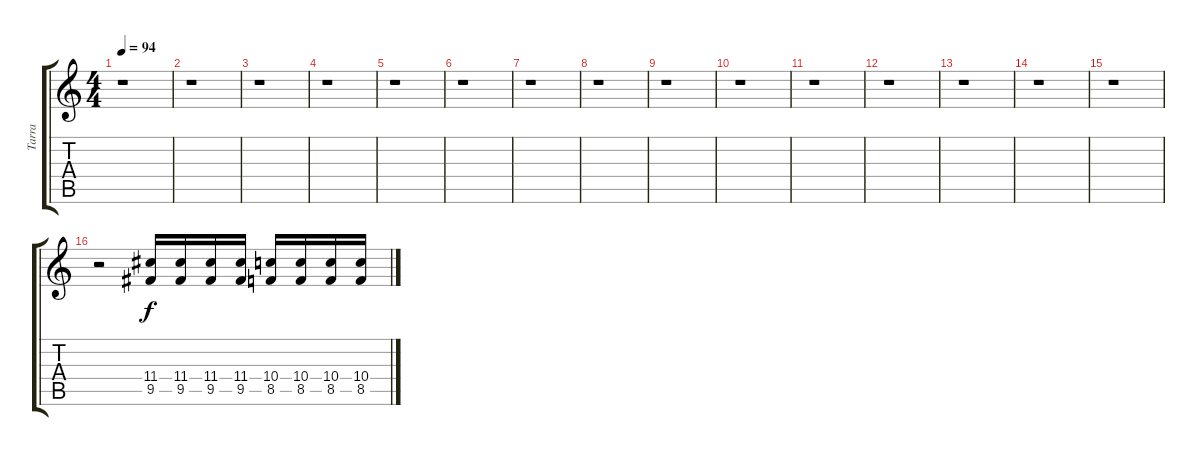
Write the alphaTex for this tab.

\track ("Tarra" "Tarra") {instrument distortionguitar}
\staff {score tabs}
\tuning (E4 B3 G3 D3 A2 E2) {hide}
\ts (4 4)
\tempo 94
\clef g2
\ks c
r.1{dy f instrument distortionguitar} |
r.1 |
r.1 |
r.1 |
r.1 |
r.1 |
r.1 |
r.1 |
r.1 |
r.1 |
r.1 |
r.1 |
r.1 |
r.1 |
r.1 |
r.2 (11.4 9.5).16 (11.4 9.5).16 (11.4 9.5).16 (11.4 9.5).16 (10.4 8.5).16 (10.4 8.5).16 (10.4 8.5).16 (10.4 8.5).16
